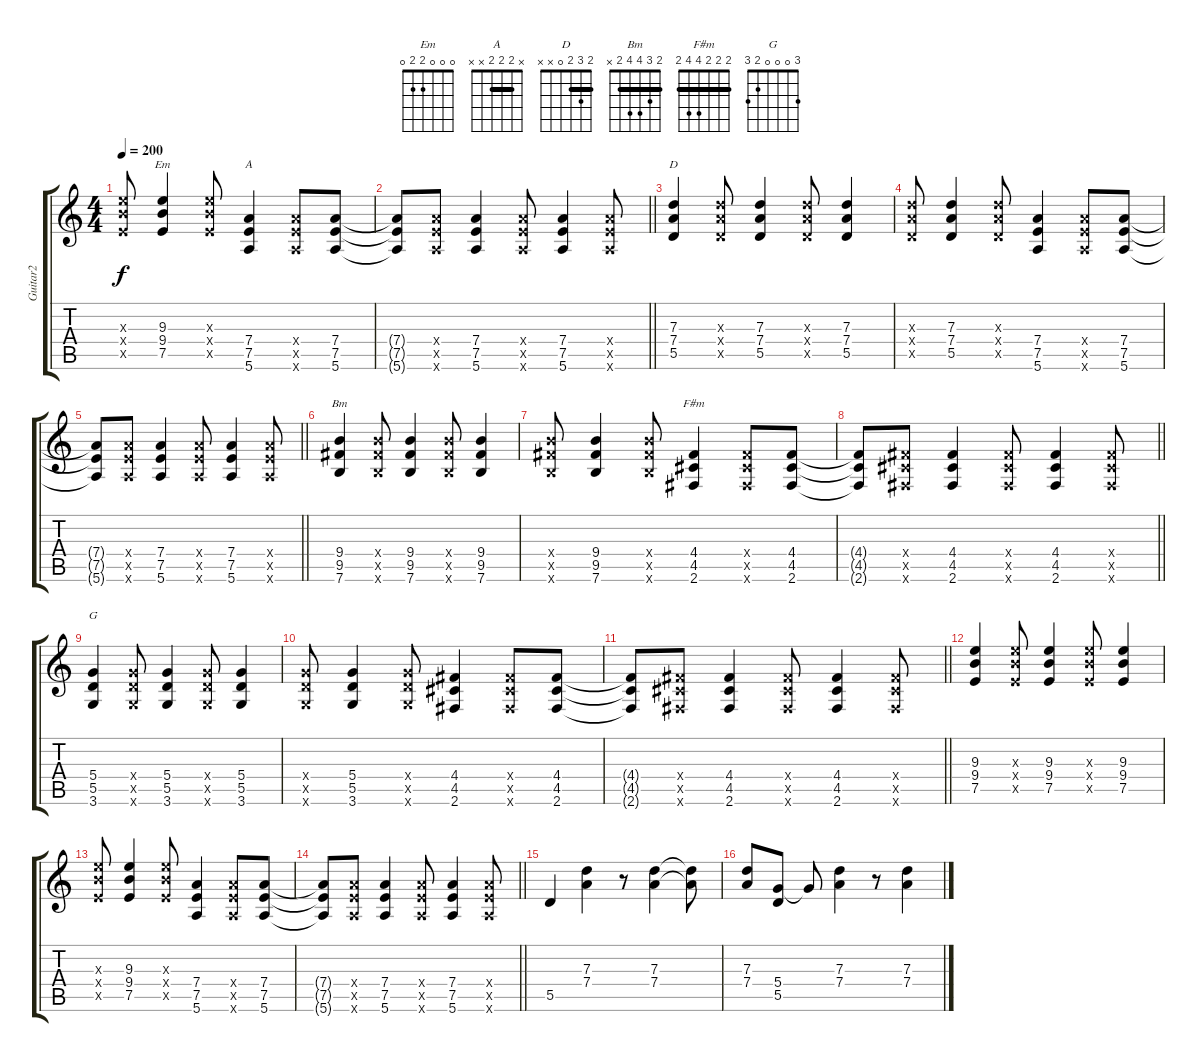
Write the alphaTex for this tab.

\track ("Guitar2" "Guitar2") {instrument distortionguitar}
\staff {score tabs}
\tuning (E4 B3 G3 D3 A2 E2) {hide}
\chord ("Em" 0 0 0 2 2 0)
\chord ("A" x 2 2 2 x x) {barre 2}
\chord ("D" 2 3 2 0 x x) {barre 2}
\chord ("Bm" 2 3 4 4 2 x) {barre 2}
\chord ("F#m" 2 2 2 4 4 2) {barre 2}
\chord ("G" 3 0 0 0 2 3)
\ts (4 4)
\tempo 200
\clef g2
\ks c
(9.3{x} 9.4{x} 7.5{x}).8{dy f} (9.3 9.4 7.5).4{ch "Em"} (9.3{x} 9.4{x} 7.5{x}).8 (7.4 7.5 5.6).4{ch "A"} (7.4{x} 7.5{x} 5.6{x}).8 (7.4 7.5 5.6).8 |
\barLineRight lightlight
(7.4{t} 7.5{t} 5.6{t}).8 (7.4{x} 7.5{x} 5.6{x}).8 (7.4 7.5 5.6).4 (7.4{x} 7.5{x} 5.6{x}).8 (7.4 7.5 5.6).4 (7.4{x} 7.5{x} 5.6{x}).8 |
(7.3 7.4 5.5).4{ch "D"} (7.3{x} 7.4{x} 5.5{x}).8 (7.3 7.4 5.5).4 (7.3{x} 7.4{x} 5.5{x}).8 (7.3 7.4 5.5).4 |
(7.3{x} 7.4{x} 5.5{x}).8 (7.3 7.4 5.5).4 (7.3{x} 7.4{x} 5.5{x}).8 (7.4 7.5 5.6).4 (7.4{x} 7.5{x} 5.6{x}).8 (7.4 7.5 5.6).8 |
\barLineRight lightlight
(7.4{t} 7.5{t} 5.6{t}).8 (7.4{x} 7.5{x} 5.6{x}).8 (7.4 7.5 5.6).4 (7.4{x} 7.5{x} 5.6{x}).8 (7.4 7.5 5.6).4 (7.4{x} 7.5{x} 5.6{x}).8 |
(9.4 9.5 7.6).4{ch "Bm"} (9.4{x} 9.5{x} 7.6{x}).8 (9.4 9.5 7.6).4 (9.4{x} 9.5{x} 7.6{x}).8 (9.4 9.5 7.6).4 |
(9.4{x} 9.5{x} 7.6{x}).8 (9.4 9.5 7.6).4 (9.4{x} 9.5{x} 7.6{x}).8 (4.4 4.5 2.6).4{ch "F#m"} (4.4{x} 4.5{x} 2.6{x}).8 (4.4 4.5 2.6).8 |
\barLineRight lightlight
(4.4{t} 4.5{t} 2.6{t}).8 (4.4{x} 4.5{x} 2.6{x}).8 (4.4 4.5 2.6).4 (4.4{x} 4.5{x} 2.6{x}).8 (4.4 4.5 2.6).4 (4.4{x} 4.5{x} 2.6{x}).8 |
(5.4 5.5 3.6).4{ch "G"} (5.4{x} 5.5{x} 3.6{x}).8 (5.4 5.5 3.6).4 (5.4{x} 5.5{x} 3.6{x}).8 (5.4 5.5 3.6).4 |
(5.4{x} 5.5{x} 3.6{x}).8 (5.4 5.5 3.6).4 (5.4{x} 5.5{x} 3.6{x}).8 (4.4 4.5 2.6).4 (4.4{x} 4.5{x} 2.6{x}).8 (4.4 4.5 2.6).8 |
\barLineRight lightlight
(4.4{t} 4.5{t} 2.6{t}).8 (4.4{x} 4.5{x} 2.6{x}).8 (4.4 4.5 2.6).4 (4.4{x} 4.5{x} 2.6{x}).8 (4.4 4.5 2.6).4 (4.4{x} 4.5{x} 2.6{x}).8 |
(9.3 9.4 7.5).4 (9.3{x} 9.4{x} 7.5{x}).8 (9.3 9.4 7.5).4 (9.3{x} 9.4{x} 7.5{x}).8 (9.3 9.4 7.5).4 |
(9.3{x} 9.4{x} 7.5{x}).8 (9.3 9.4 7.5).4 (9.3{x} 9.4{x} 7.5{x}).8 (7.4 7.5 5.6).4 (7.4{x} 7.5{x} 5.6{x}).8 (7.4 7.5 5.6).8 |
\barLineRight lightlight
(7.4{t} 7.5{t} 5.6{t}).8 (7.4{x} 7.5{x} 5.6{x}).8 (7.4 7.5 5.6).4 (7.4{x} 7.5{x} 5.6{x}).8 (7.4 7.5 5.6).4 (7.4{x} 7.5{x} 5.6{x}).8 |
\section ("" " ")
5.5.4 (7.3 7.4).4 r.8 (7.3 7.4).4 (7.3{t} 7.4{t}).8 |
(7.3 7.4).8 (5.4 5.5).8 5.4{t}.8 (7.3 7.4).4 r.8 (7.3 7.4).4
